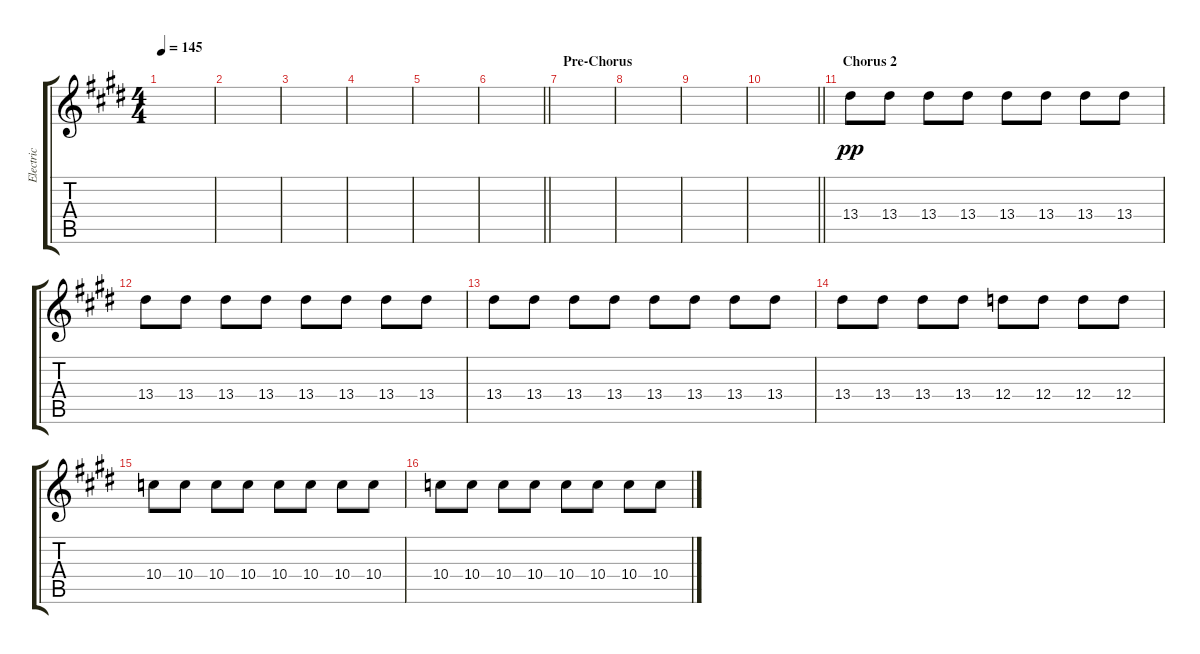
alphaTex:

\track ("Electric" "Electric") {instrument overdrivenguitar}
\staff {score tabs}
\tuning (E4 B3 G3 D3 A2 E2) {hide}
\ts (4 4)
\tempo 145
\clef g2
\ks e
|
|
|
|
|
\barLineRight lightlight
|
\section ("" "Pre-Chorus")
|
|
|
\barLineRight lightlight
|
\section ("" "Chorus 2")
13.4.8{dy pp volume 6} 13.4.8 13.4.8 13.4.8 13.4.8 13.4.8 13.4.8 13.4.8 |
13.4.8 13.4.8 13.4.8 13.4.8 13.4.8 13.4.8 13.4.8 13.4.8 |
13.4.8 13.4.8 13.4.8 13.4.8 13.4.8 13.4.8 13.4.8 13.4.8 |
13.4.8 13.4.8 13.4.8 13.4.8 12.4.8 12.4.8 12.4.8 12.4.8 |
10.4.8 10.4.8 10.4.8 10.4.8 10.4.8 10.4.8 10.4.8 10.4.8 |
10.4.8 10.4.8 10.4.8 10.4.8 10.4.8 10.4.8 10.4.8 10.4.8
